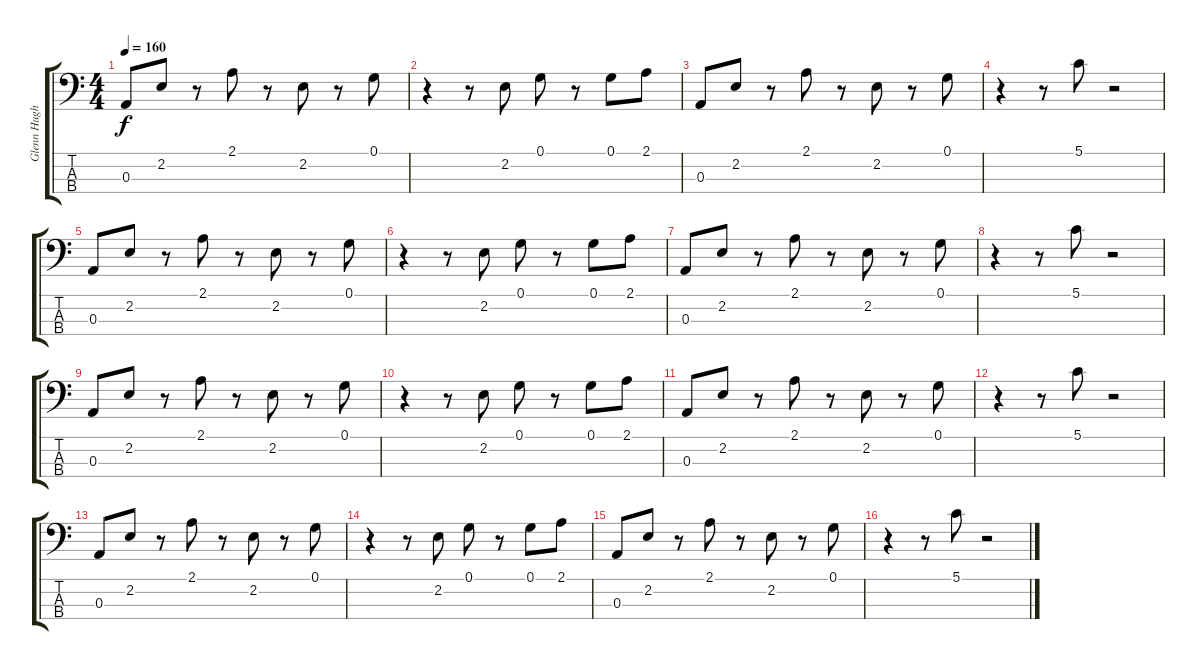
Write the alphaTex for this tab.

\track ("Glenn Hughes" "Glenn Hugh") {instrument electricbasspick}
\staff {score tabs}
\tuning (G2 D2 A1 E1) {hide}
\ts (4 4)
\tempo 160
\clef f4
\ks c
0.3.8{dy f} 2.2.8 r.8 2.1.8 r.8 2.2.8 r.8 0.1.8 |
r.4 r.8 2.2.8 0.1.8 r.8 0.1.8 2.1.8 |
0.3.8 2.2.8 r.8 2.1.8 r.8 2.2.8 r.8 0.1.8 |
r.4 r.8 5.1.8 r.2 |
0.3.8 2.2.8 r.8 2.1.8 r.8 2.2.8 r.8 0.1.8 |
r.4 r.8 2.2.8 0.1.8 r.8 0.1.8 2.1.8 |
0.3.8 2.2.8 r.8 2.1.8 r.8 2.2.8 r.8 0.1.8 |
r.4 r.8 5.1.8 r.2 |
0.3.8 2.2.8 r.8 2.1.8 r.8 2.2.8 r.8 0.1.8 |
r.4 r.8 2.2.8 0.1.8 r.8 0.1.8 2.1.8 |
0.3.8 2.2.8 r.8 2.1.8 r.8 2.2.8 r.8 0.1.8 |
r.4 r.8 5.1.8 r.2 |
0.3.8 2.2.8 r.8 2.1.8 r.8 2.2.8 r.8 0.1.8 |
r.4 r.8 2.2.8 0.1.8 r.8 0.1.8 2.1.8 |
0.3.8 2.2.8 r.8 2.1.8 r.8 2.2.8 r.8 0.1.8 |
r.4 r.8 5.1.8 r.2
